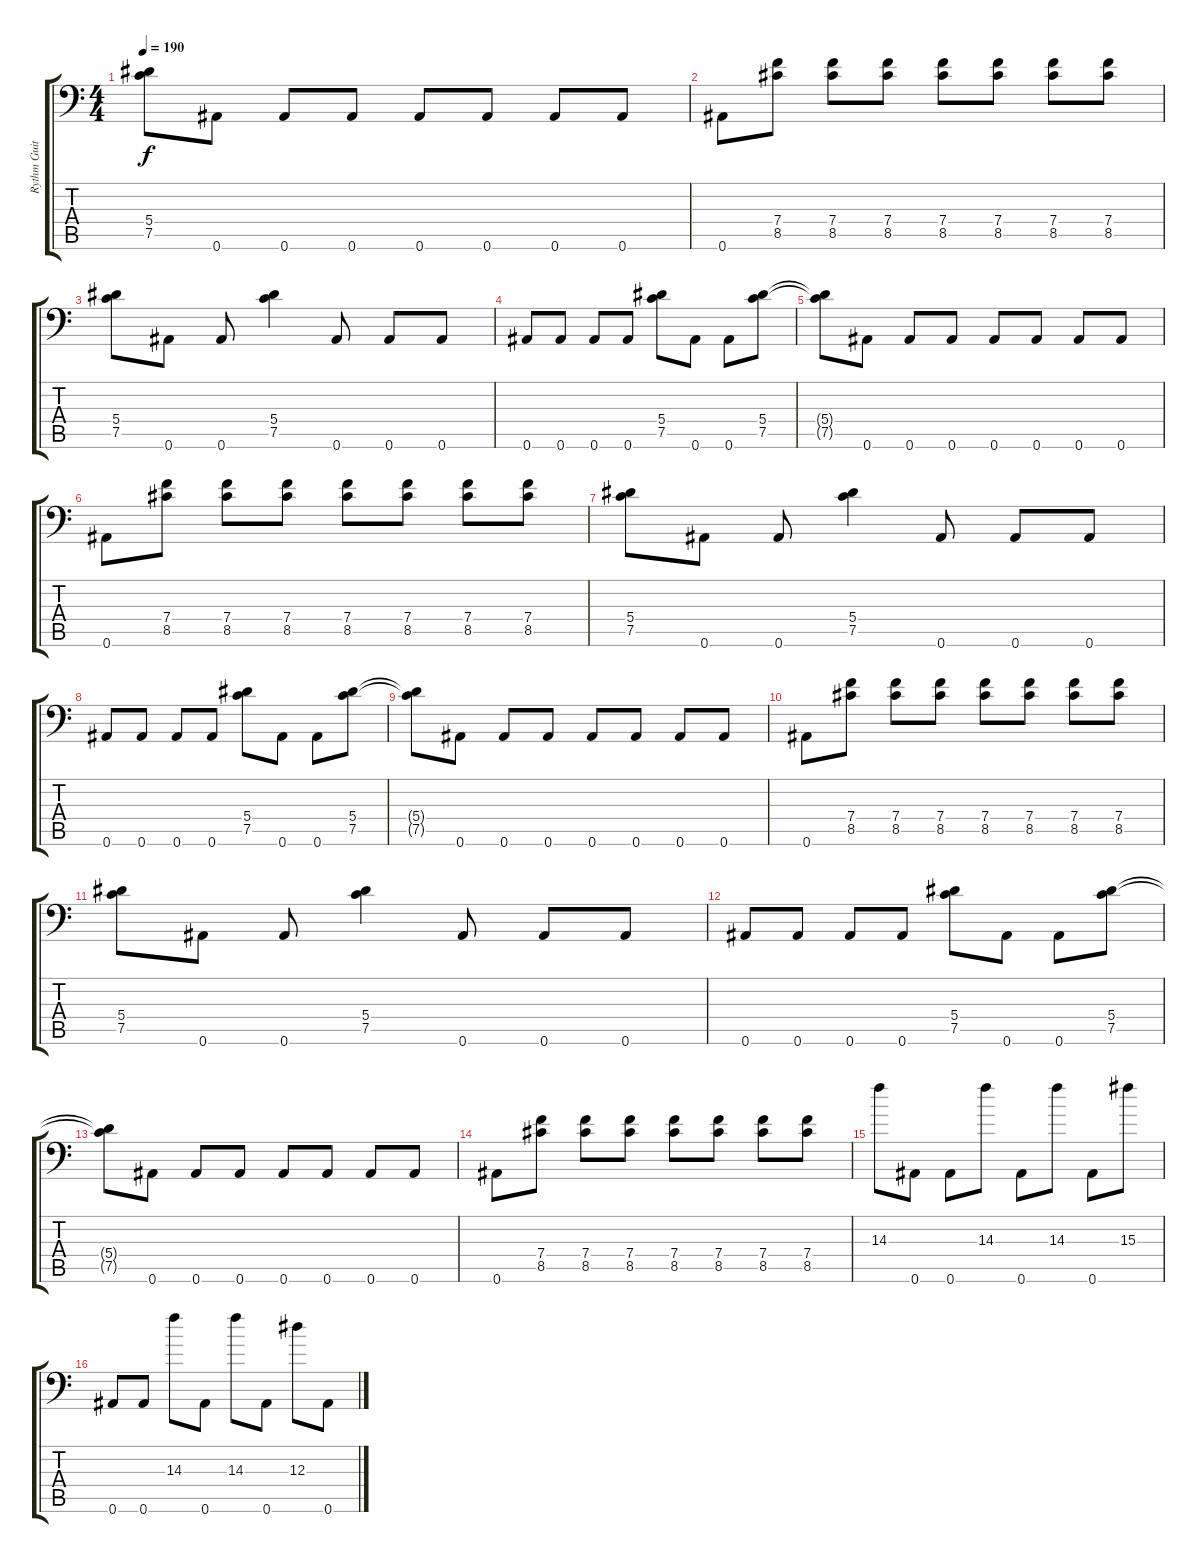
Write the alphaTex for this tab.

\track ("Rythm Guitar #1" "Rythm Guit") {instrument distortionguitar}
\staff {score tabs}
\tuning (C4 G3 Eb3 Bb2 F2 Bb1) {hide}
\ts (4 4)
\tempo 190
\clef f4
\ks c
(5.4{t} 7.5{t}).8{dy f} 0.6.8 0.6.8 0.6.8 0.6.8 0.6.8 0.6.8 0.6.8 |
0.6.8 (7.4 8.5).8 (7.4 8.5).8 (7.4 8.5).8 (7.4 8.5).8 (7.4 8.5).8 (7.4 8.5).8 (7.4 8.5).8 |
(5.4 7.5).8 0.6.8 0.6.8 (5.4 7.5).4 0.6.8 0.6.8 0.6.8 |
0.6.8 0.6.8 0.6.8 0.6.8 (5.4 7.5).8 0.6.8 0.6.8 (5.4 7.5).8 |
(5.4{t} 7.5{t}).8 0.6.8 0.6.8 0.6.8 0.6.8 0.6.8 0.6.8 0.6.8 |
0.6.8 (7.4 8.5).8 (7.4 8.5).8 (7.4 8.5).8 (7.4 8.5).8 (7.4 8.5).8 (7.4 8.5).8 (7.4 8.5).8 |
(5.4 7.5).8 0.6.8 0.6.8 (5.4 7.5).4 0.6.8 0.6.8 0.6.8 |
0.6.8 0.6.8 0.6.8 0.6.8 (5.4 7.5).8 0.6.8 0.6.8 (5.4 7.5).8 |
(5.4{t} 7.5{t}).8 0.6.8 0.6.8 0.6.8 0.6.8 0.6.8 0.6.8 0.6.8 |
0.6.8 (7.4 8.5).8 (7.4 8.5).8 (7.4 8.5).8 (7.4 8.5).8 (7.4 8.5).8 (7.4 8.5).8 (7.4 8.5).8 |
(5.4 7.5).8 0.6.8 0.6.8 (5.4 7.5).4 0.6.8 0.6.8 0.6.8 |
0.6.8 0.6.8 0.6.8 0.6.8 (5.4 7.5).8 0.6.8 0.6.8 (5.4 7.5).8 |
(5.4{t} 7.5{t}).8 0.6.8 0.6.8 0.6.8 0.6.8 0.6.8 0.6.8 0.6.8 |
0.6.8 (7.4 8.5).8 (7.4 8.5).8 (7.4 8.5).8 (7.4 8.5).8 (7.4 8.5).8 (7.4 8.5).8 (7.4 8.5).8 |
14.3.8 0.6.8 0.6.8 14.3.8 0.6.8 14.3.8 0.6.8 15.3.8 |
0.6.8 0.6.8 14.3.8 0.6.8 14.3.8 0.6.8 12.3.8 0.6.8
